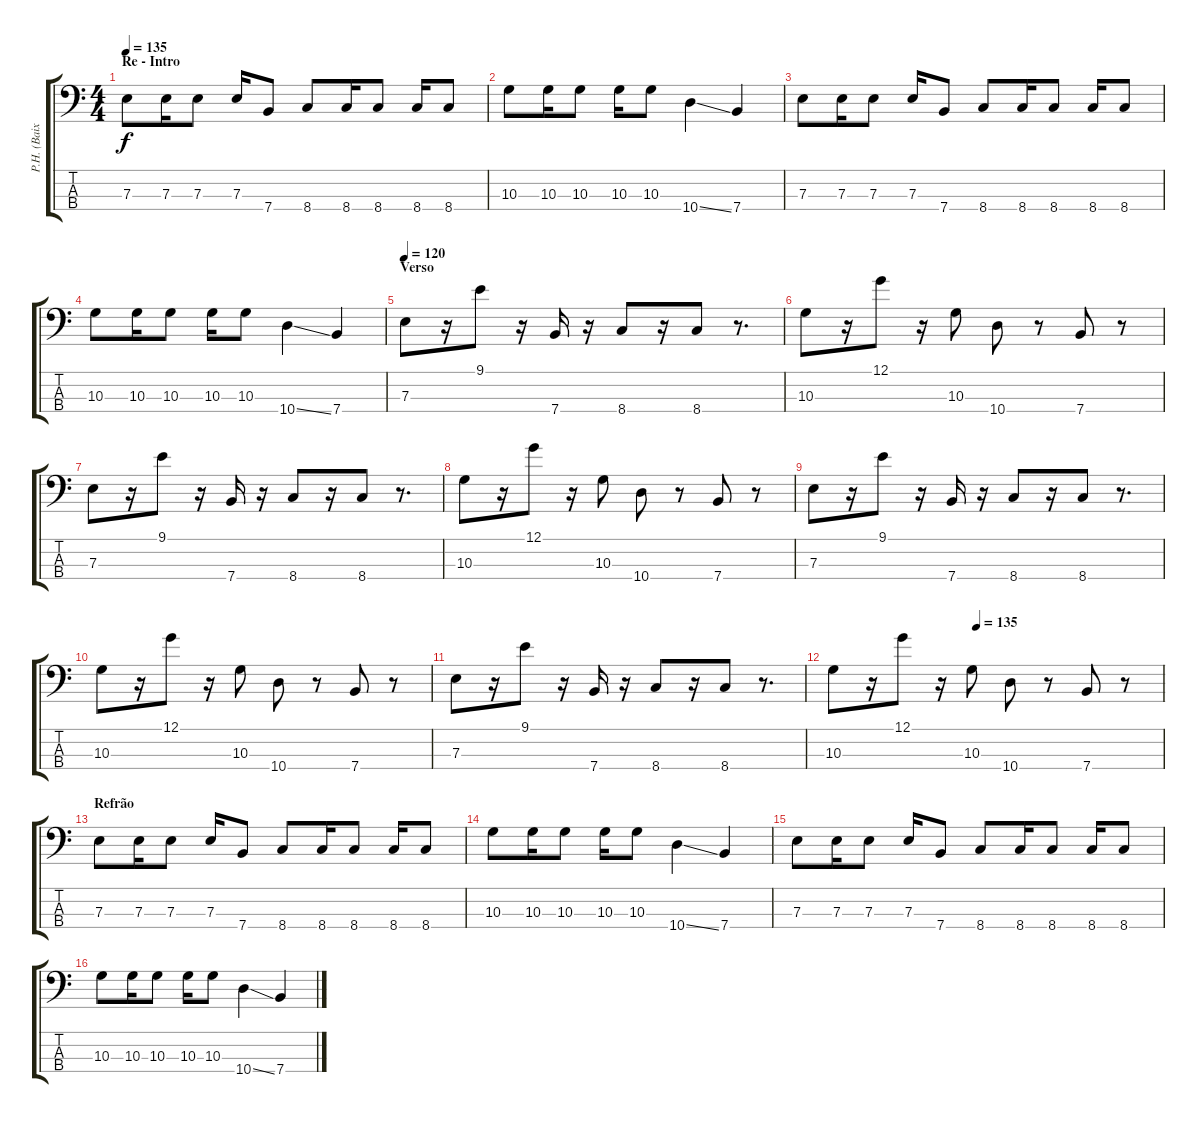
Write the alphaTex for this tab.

\track ("P.H. (Baixo)" "P.H. (Baix") {instrument electricbasspick}
\staff {score tabs}
\tuning (G2 D2 A1 E1) {hide}
\ts (4 4)
\section ("" "Re - Intro")
\tempo 135
\clef f4
\ks c
7.3.8{dy f} 7.3.16 7.3.8 7.3.16 7.4.8 8.4.8 8.4.16 8.4.8 8.4.16 8.4.8 |
10.3.8 10.3.16 10.3.8 10.3.16 10.3.8 10.4{ss}.4 7.4.4 |
7.3.8 7.3.16 7.3.8 7.3.16 7.4.8 8.4.8 8.4.16 8.4.8 8.4.16 8.4.8 |
10.3.8 10.3.16 10.3.8 10.3.16 10.3.8 10.4{ss}.4 7.4.4 |
\section ("" "Verso")
\tempo 120
7.3.8 r.16 9.1.8 r.16 7.4.16 r.16 8.4.8 r.16 8.4.8 r.8{d} |
10.3.8 r.16 12.1.8 r.16 10.3.8 10.4.8 r.8 7.4.8 r.8 |
7.3.8 r.16 9.1.8 r.16 7.4.16 r.16 8.4.8 r.16 8.4.8 r.8{d} |
10.3.8 r.16 12.1.8 r.16 10.3.8 10.4.8 r.8 7.4.8 r.8 |
7.3.8 r.16 9.1.8 r.16 7.4.16 r.16 8.4.8 r.16 8.4.8 r.8{d} |
10.3.8 r.16 12.1.8 r.16 10.3.8 10.4.8 r.8 7.4.8 r.8 |
7.3.8 r.16 9.1.8 r.16 7.4.16 r.16 8.4.8 r.16 8.4.8 r.8{d} |
\tempo (135 0.4375)
10.3.8 r.16 12.1.8 r.16 10.3.8 10.4.8 r.8 7.4.8 r.8 |
\section ("" "Refrão")
7.3.8 7.3.16 7.3.8 7.3.16 7.4.8 8.4.8 8.4.16 8.4.8 8.4.16 8.4.8 |
10.3.8 10.3.16 10.3.8 10.3.16 10.3.8 10.4{ss}.4 7.4.4 |
7.3.8 7.3.16 7.3.8 7.3.16 7.4.8 8.4.8 8.4.16 8.4.8 8.4.16 8.4.8 |
10.3.8 10.3.16 10.3.8 10.3.16 10.3.8 10.4{ss}.4 7.4.4
